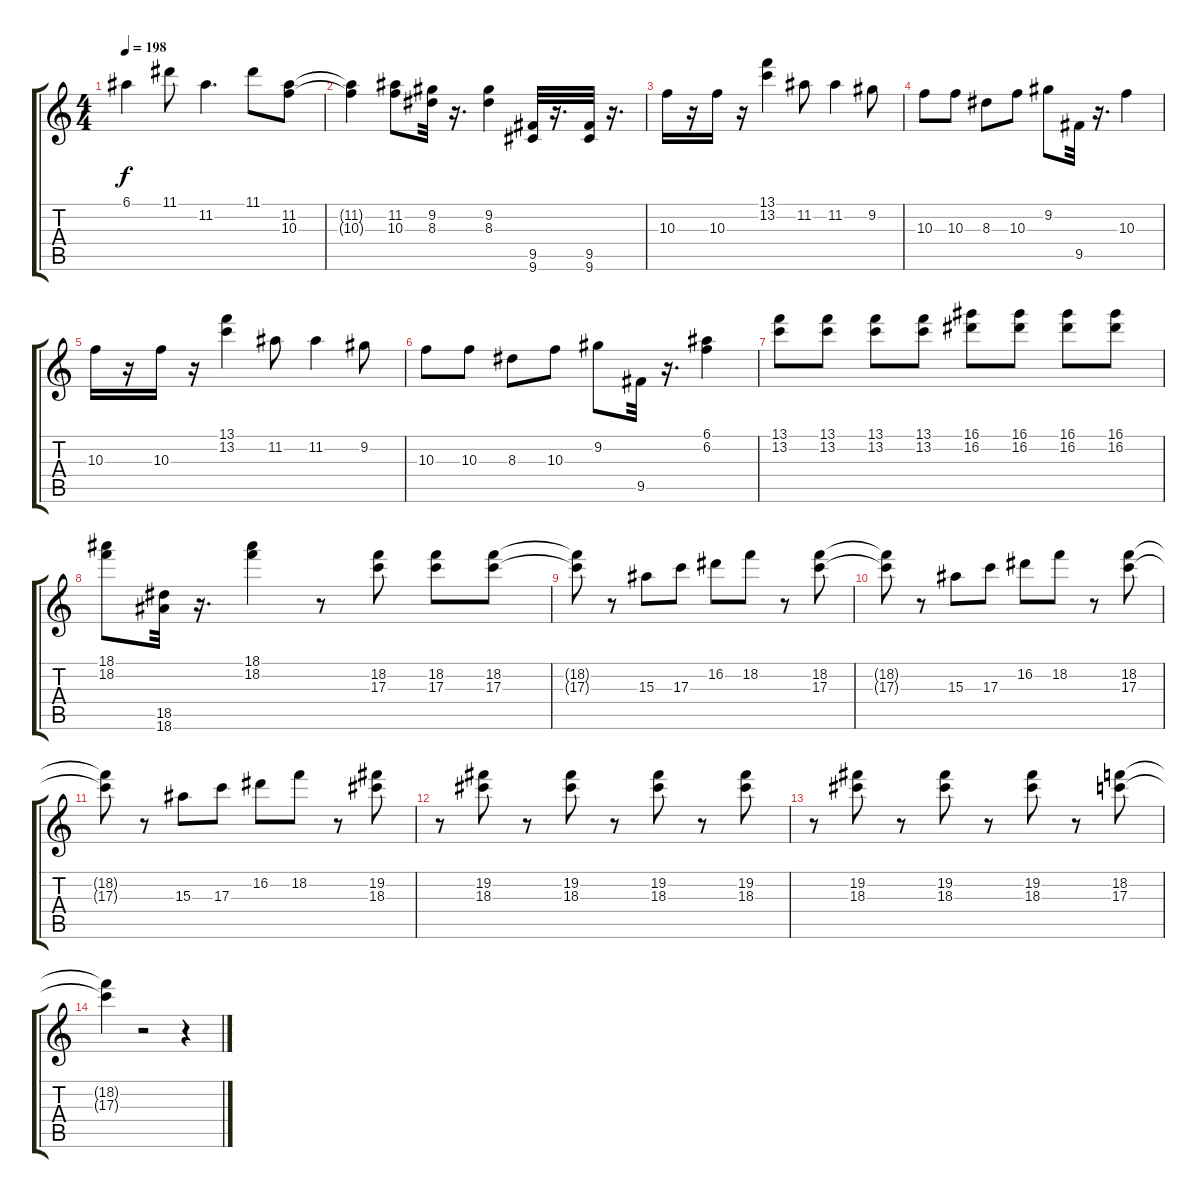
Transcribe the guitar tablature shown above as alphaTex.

\track "" {instrument electricguitarclean}
\staff {score tabs}
\tuning (E4 B3 G3 D3 A2 E2) {hide}
\ts (4 4)
\tempo 198
\clef g2
\ks c
6.1{t}.4{dy f} 11.1.8 11.2.4{d} 11.1.8 (11.2 10.3).8 |
(11.2{t} 10.3{t}).4 (11.2 10.3).8 (9.2 8.3).32 r.16{d} (9.2 8.3).4 (9.5 9.6).32 r.16{d} (9.5 9.6).32 r.16{d} |
10.3.16 r.16 10.3.16 r.16 (13.1 13.2).4 11.2.8 11.2.4 9.2.8 |
10.3.8 10.3.8 8.3.8 10.3.8 9.2.8 9.5.32 r.16{d} 10.3.4 |
10.3.16 r.16 10.3.16 r.16 (13.1 13.2).4 11.2.8 11.2.4 9.2.8 |
10.3.8 10.3.8 8.3.8 10.3.8 9.2.8 9.5.32 r.16{d} (6.1 6.2).4 |
(13.1 13.2).8 (13.1 13.2).8 (13.1 13.2).8 (13.1 13.2).8 (16.1 16.2).8 (16.1 16.2).8 (16.1 16.2).8 (16.1 16.2).8 |
(18.1 18.2).8 (18.5 18.6).32 r.16{d} (18.1 18.2).4 r.8 (18.2 17.3).8 (18.2 17.3).8 (18.2 17.3).8 |
(18.2{t} 17.3{t}).8 r.8 15.3.8 17.3.8 16.2.8 18.2.8 r.8 (18.2 17.3).8 |
(18.2{t} 17.3{t}).8 r.8 15.3.8 17.3.8 16.2.8 18.2.8 r.8 (18.2 17.3).8 |
(18.2{t} 17.3{t}).8 r.8 15.3.8 17.3.8 16.2.8 18.2.8 r.8 (19.2 18.3).8 |
r.8 (19.2 18.3).8 r.8 (19.2 18.3).8 r.8 (19.2 18.3).8 r.8 (19.2 18.3).8 |
r.8 (19.2 18.3).8 r.8 (19.2 18.3).8 r.8 (19.2 18.3).8 r.8 (18.2 17.3).8 |
(18.2{t} 17.3{t}).4 r.2 r.4
